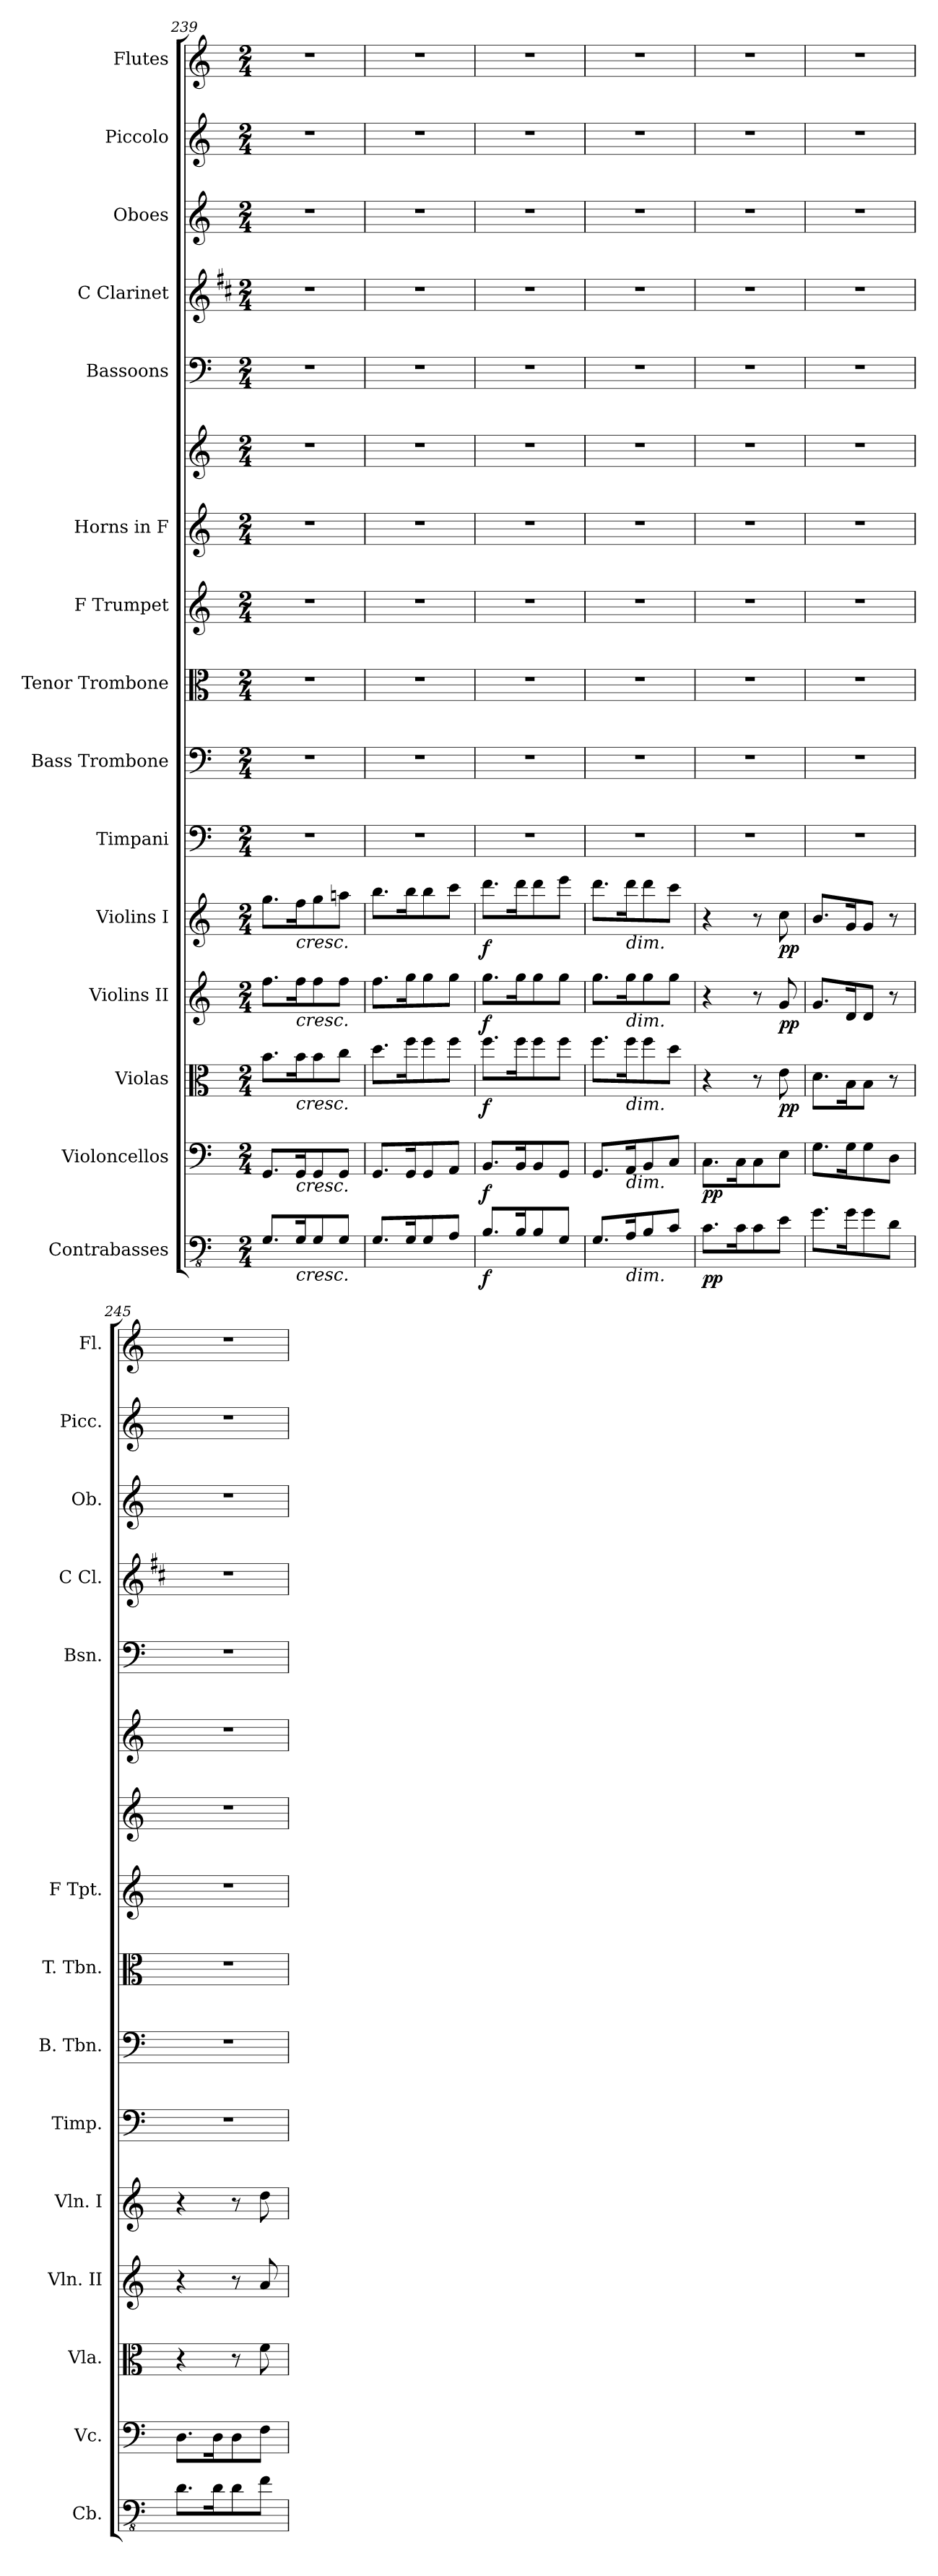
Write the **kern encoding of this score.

**kern	**dynam	**kern	**dynam	**kern	**dynam	**kern	**dynam	**kern	**dynam	**kern	**kern	**kern	**kern	**kern	**kern	**kern	**kern	**kern	**kern	**kern
*part15	*part15	*part14	*part14	*part13	*part13	*part12	*part12	*part11	*part11	*part10	*part9	*part8	*part7	*part6	*part6	*part5	*part4	*part3	*part2	*part1
*staff16	*staff16	*staff15	*staff15	*staff14	*staff14	*staff13	*staff13	*staff12	*staff12	*staff11	*staff10	*staff9	*staff8	*staff7	*staff6	*staff5	*staff4	*staff3	*staff2	*staff1
*I"Contrabasses	*	*I"Violoncellos	*	*I"Violas	*	*I"Violins II	*	*I"Violins I	*	*I"Timpani	*I"Bass Trombone	*I"Tenor Trombone	*I"F Trumpet	*I"Horns in F	*	*I"Bassoons	*I"C Clarinet	*I"Oboes	*I"Piccolo	*I"Flutes
*I'Cb.	*	*I'Vc.	*	*I'Vla.	*	*I'Vln. II	*	*I'Vln. I	*	*I'Timp.	*I'B. Tbn.	*I'T. Tbn.	*I'F Tpt.	*	*	*I'Bsn.	*I'C Cl.	*I'Ob.	*I'Picc.	*I'Fl.
!!LO:PB:g=z
*clefFv4	*	*clefF4	*	*clefC3	*	*clefG2	*	*clefG2	*	*clefF4	*clefF4	*clefC3	*clefG2	*clefG2	*clefG2	*clefF4	*clefG2	*clefG2	*clefG2	*clefG2
*ITrd7c12	*	*	*	*	*	*	*	*	*	*	*	*	*ITrd-3c-5	*ITrd4c7	*ITrd4c7	*	*ITrd1c2	*	*ITrd-7c-12	*
*k[]	*	*k[]	*	*k[]	*	*k[]	*	*k[]	*	*k[]	*k[]	*k[]	*k[b-]	*k[b-]	*k[b-]	*k[]	*k[]	*k[]	*k[]	*k[]
*M2/4	*	*M2/4	*	*M2/4	*	*M2/4	*	*M2/4	*	*M2/4	*M2/4	*M2/4	*M2/4	*M2/4	*M2/4	*M2/4	*M2/4	*M2/4	*M2/4	*M2/4
=239	=239	=239	=239	=239	=239	=239	=239	=239	=239	=239	=239	=239	=239	=239	=239	=239	=239	=239	=239	=239
8.GGG/L	.	8.GG/L	.	8.b\L	.	8.ff\L	.	8.gg\L	.	2r	2r	2r	2r	2r	2r	2r	2r	2r	2r	2r
!	!LO:HP:b	!	!LO:HP:b	!	!LO:HP:b	!	!LO:HP:b	!	!LO:HP:b	!	!	!	!	!	!	!	!	!	!	!
16GGG/K	<	16GG/K	<	16b\K	<	16ff\K	<	16ff\K	<	.	.	.	.	.	.	.	.	.	.	.
8GGG/	.	8GG/	.	8b\	.	8ff\	.	8gg\	.	.	.	.	.	.	.	.	.	.	.	.
8GGG/J	.	8GG/J	.	8cc\J	.	8ff\J	.	8aan\J	.	.	.	.	.	.	.	.	.	.	.	.
=240	=240	=240	=240	=240	=240	=240	=240	=240	=240	=240	=240	=240	=240	=240	=240	=240	=240	=240	=240	=240
8.GGG/L	.	8.GG/L	.	8.dd\L	.	8.ff\L	.	8.bb\L	.	2r	2r	2r	2r	2r	2r	2r	2r	2r	2r	2r
16GGG/K	.	16GG/K	.	16ff\K	.	16gg\K	.	16bb\K	.	.	.	.	.	.	.	.	.	.	.	.
8GGG/	.	8GG/	.	8ff\	.	8gg\	.	8bb\	.	.	.	.	.	.	.	.	.	.	.	.
8AAA/J	.	8AA/J	.	8ff\J	.	8gg\J	.	8ccc\J	.	.	.	.	.	.	.	.	.	.	.	.
=241	=241	=241	=241	=241	=241	=241	=241	=241	=241	=241	=241	=241	=241	=241	=241	=241	=241	=241	=241	=241
!	!LO:DY:b	!	!LO:DY:b	!	!LO:DY:b	!	!LO:DY:b	!	!LO:DY:b	!	!	!	!	!	!	!	!	!	!	!
8.BBB/L	f	8.BB/L	f	8.ff\L	f	8.gg\L	f	8.ddd\L	f	2r	2r	2r	2r	2r	2r	2r	2r	2r	2r	2r
16BBB/K	.	16BB/K	.	16ff\K	.	16gg\K	.	16ddd\K	.	.	.	.	.	.	.	.	.	.	.	.
8BBB/	.	8BB/	.	8ff\	.	8gg\	.	8ddd\	.	.	.	.	.	.	.	.	.	.	.	.
8GGG/J	.	8GG/J	.	8ff\J	.	8gg\J	.	8eee\J	.	.	.	.	.	.	.	.	.	.	.	.
.	[	.	[	.	[	.	[	.	[	.	.	.	.	.	.	.	.	.	.	.
=242	=242	=242	=242	=242	=242	=242	=242	=242	=242	=242	=242	=242	=242	=242	=242	=242	=242	=242	=242	=242
8.GGG/L	.	8.GG/L	.	8.ff\L	.	8.gg\L	.	8.ddd\L	.	2r	2r	2r	2r	2r	2r	2r	2r	2r	2r	2r
!	!	!	!	!	!	!	!	!LO:TX:b:i:t=dim.	!	!	!	!	!	!	!	!	!	!	!	!
!	!	!	!	!	!	!LO:TX:b:i:t=dim.	!	!	!	!	!	!	!	!	!	!	!	!	!	!
!	!	!	!	!LO:TX:b:i:t=dim.	!	!	!	!	!	!	!	!	!	!	!	!	!	!	!	!
!	!	!LO:TX:b:i:t=dim.	!	!	!	!	!	!	!	!	!	!	!	!	!	!	!	!	!	!
!LO:TX:b:i:t=dim.	!	!	!	!	!	!	!	!	!	!	!	!	!	!	!	!	!	!	!	!
16AAA/K	.	16AA/K	.	16ff\K	.	16gg\K	.	16ddd\K	.	.	.	.	.	.	.	.	.	.	.	.
8BBB/	.	8BB/	.	8ff\	.	8gg\	.	8ddd\	.	.	.	.	.	.	.	.	.	.	.	.
8CC/J	.	8C/J	.	8dd\J	.	8gg\J	.	8ccc\J	.	.	.	.	.	.	.	.	.	.	.	.
=243	=243	=243	=243	=243	=243	=243	=243	=243	=243	=243	=243	=243	=243	=243	=243	=243	=243	=243	=243	=243
!	!LO:DY:b	!	!LO:DY:b	!	!	!	!	!	!	!	!	!	!	!	!	!	!	!	!	!
8.CC\L	pp	8.C\L	pp	4r	.	4r	.	4r	.	2r	2r	2r	2r	2r	2r	2r	2r	2r	2r	2r
16CC\K	.	16C\K	.	.	.	.	.	.	.	.	.	.	.	.	.	.	.	.	.	.
8CC\	.	8C\	.	8r	.	8r	.	8r	.	.	.	.	.	.	.	.	.	.	.	.
!	!	!	!	!	!LO:DY:b	!	!LO:DY:b	!	!LO:DY:b	!	!	!	!	!	!	!	!	!	!	!
8EE\J	.	8E\J	.	8e\	pp	8g/	pp	8cc\	pp	.	.	.	.	.	.	.	.	.	.	.
=244	=244	=244	=244	=244	=244	=244	=244	=244	=244	=244	=244	=244	=244	=244	=244	=244	=244	=244	=244	=244
8.GG\L	.	8.G\L	.	8.d\L	.	8.g/L	.	8.b/L	.	2r	2r	2r	2r	2r	2r	2r	2r	2r	2r	2r
16GG\K	.	16G\K	.	16B\K	.	16d/K	.	16g/K	.	.	.	.	.	.	.	.	.	.	.	.
8GG\	.	8G\	.	8B\J	.	8d/J	.	8g/J	.	.	.	.	.	.	.	.	.	.	.	.
8DD\J	.	8D\J	.	8r	.	8r	.	8r	.	.	.	.	.	.	.	.	.	.	.	.
=245	=245	=245	=245	=245	=245	=245	=245	=245	=245	=245	=245	=245	=245	=245	=245	=245	=245	=245	=245	=245
8.DD\L	.	8.D\L	.	4r	.	4r	.	4r	.	2r	2r	2r	2r	2r	2r	2r	2r	2r	2r	2r
16DD\K	.	16D\K	.	.	.	.	.	.	.	.	.	.	.	.	.	.	.	.	.	.
8DD\	.	8D\	.	8r	.	8r	.	8r	.	.	.	.	.	.	.	.	.	.	.	.
8FF\J	.	8F\J	.	8f\	.	8a/	.	8dd\	.	.	.	.	.	.	.	.	.	.	.	.
=	=	=	=	=	=	=	=	=	=	=	=	=	=	=	=	=	=	=	=	=
*-	*-	*-	*-	*-	*-	*-	*-	*-	*-	*-	*-	*-	*-	*-	*-	*-	*-	*-	*-	*-
